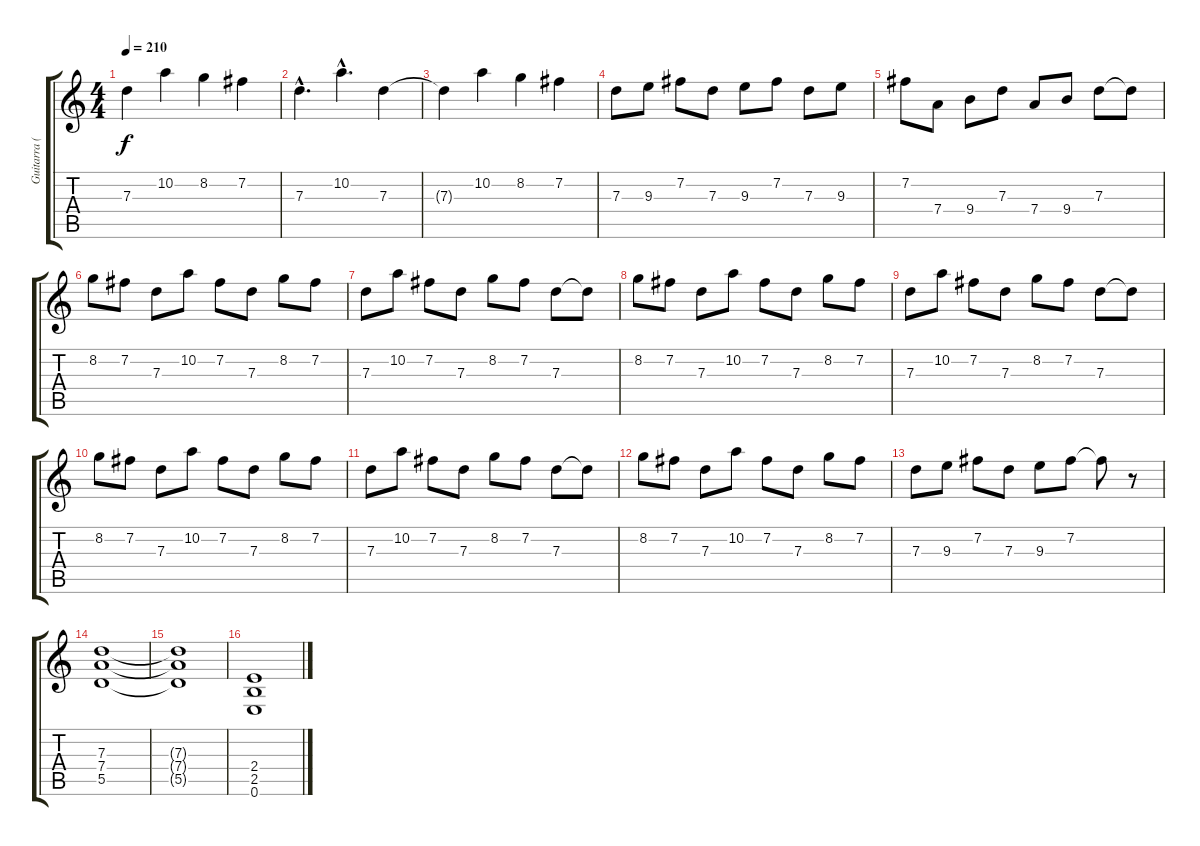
\track ("Guitarra (Mariano)" "Guitarra (") {instrument distortionguitar}
\staff {score tabs}
\tuning (E4 B3 G3 D3 A2 E2) {hide}
\ts (4 4)
\tempo 210
\clef g2
\ks c
7.3{t}.4{dy f} 10.2.4 8.2.4 7.2.4 |
7.3{hac}.4{d} 10.2{hac}.4{d} 7.3.4 |
7.3{t}.4 10.2.4 8.2.4 7.2.4 |
7.3.8 9.3.8 7.2.8 7.3.8 9.3.8 7.2.8 7.3.8 9.3.8 |
7.2.8 7.4.8 9.4.8 7.3.8 7.4.8 9.4.8 7.3.8 7.3{t}.8 |
8.2.8 7.2.8 7.3.8 10.2.8 7.2.8 7.3.8 8.2.8 7.2.8 |
7.3.8 10.2.8 7.2.8 7.3.8 8.2.8 7.2.8 7.3.8 7.3{t}.8 |
8.2.8 7.2.8 7.3.8 10.2.8 7.2.8 7.3.8 8.2.8 7.2.8 |
7.3.8 10.2.8 7.2.8 7.3.8 8.2.8 7.2.8 7.3.8 7.3{t}.8 |
8.2.8 7.2.8 7.3.8 10.2.8 7.2.8 7.3.8 8.2.8 7.2.8 |
7.3.8 10.2.8 7.2.8 7.3.8 8.2.8 7.2.8 7.3.8 7.3{t}.8 |
8.2.8 7.2.8 7.3.8 10.2.8 7.2.8 7.3.8 8.2.8 7.2.8 |
7.3.8 9.3.8 7.2.8 7.3.8 9.3.8 7.2.8 7.2{t}.8 r.8 |
(7.3 7.4 5.5).1 |
(7.3{t} 7.4{t} 5.5{t}).1 |
(2.4 2.5 0.6).1
